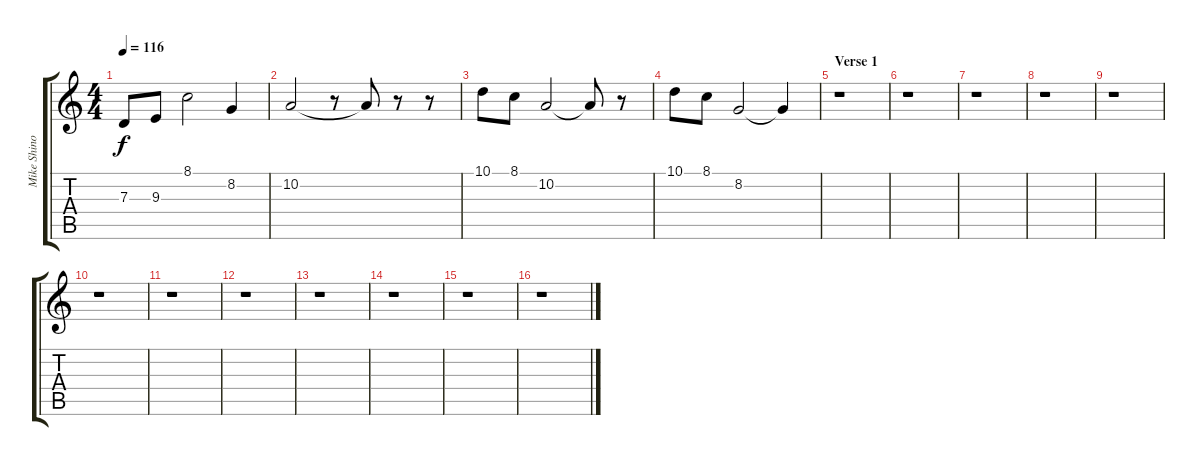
\track ("Mike Shinoda (Keyboard 2)" "Mike Shino") {instrument lead1square}
\staff {score tabs}
\tuning (E4 B3 G3 D3 A2 E2) {hide}
\ts (4 4)
\tempo 116
\clef g2
\ks c
7.3.8{dy f} 9.3.8 8.1.2 8.2.4 |
10.2.2 r.8 10.2{t}.8 r.8 r.8 |
10.1.8 8.1.8 10.2.2 10.2{t}.8 r.8 |
10.1.8 8.1.8 8.2.2 8.2{t}.4 |
\section ("" "Verse 1")
r.1 |
r.1 |
r.1 |
r.1 |
r.1 |
r.1 |
r.1 |
r.1 |
r.1 |
r.1 |
r.1 |
r.1
